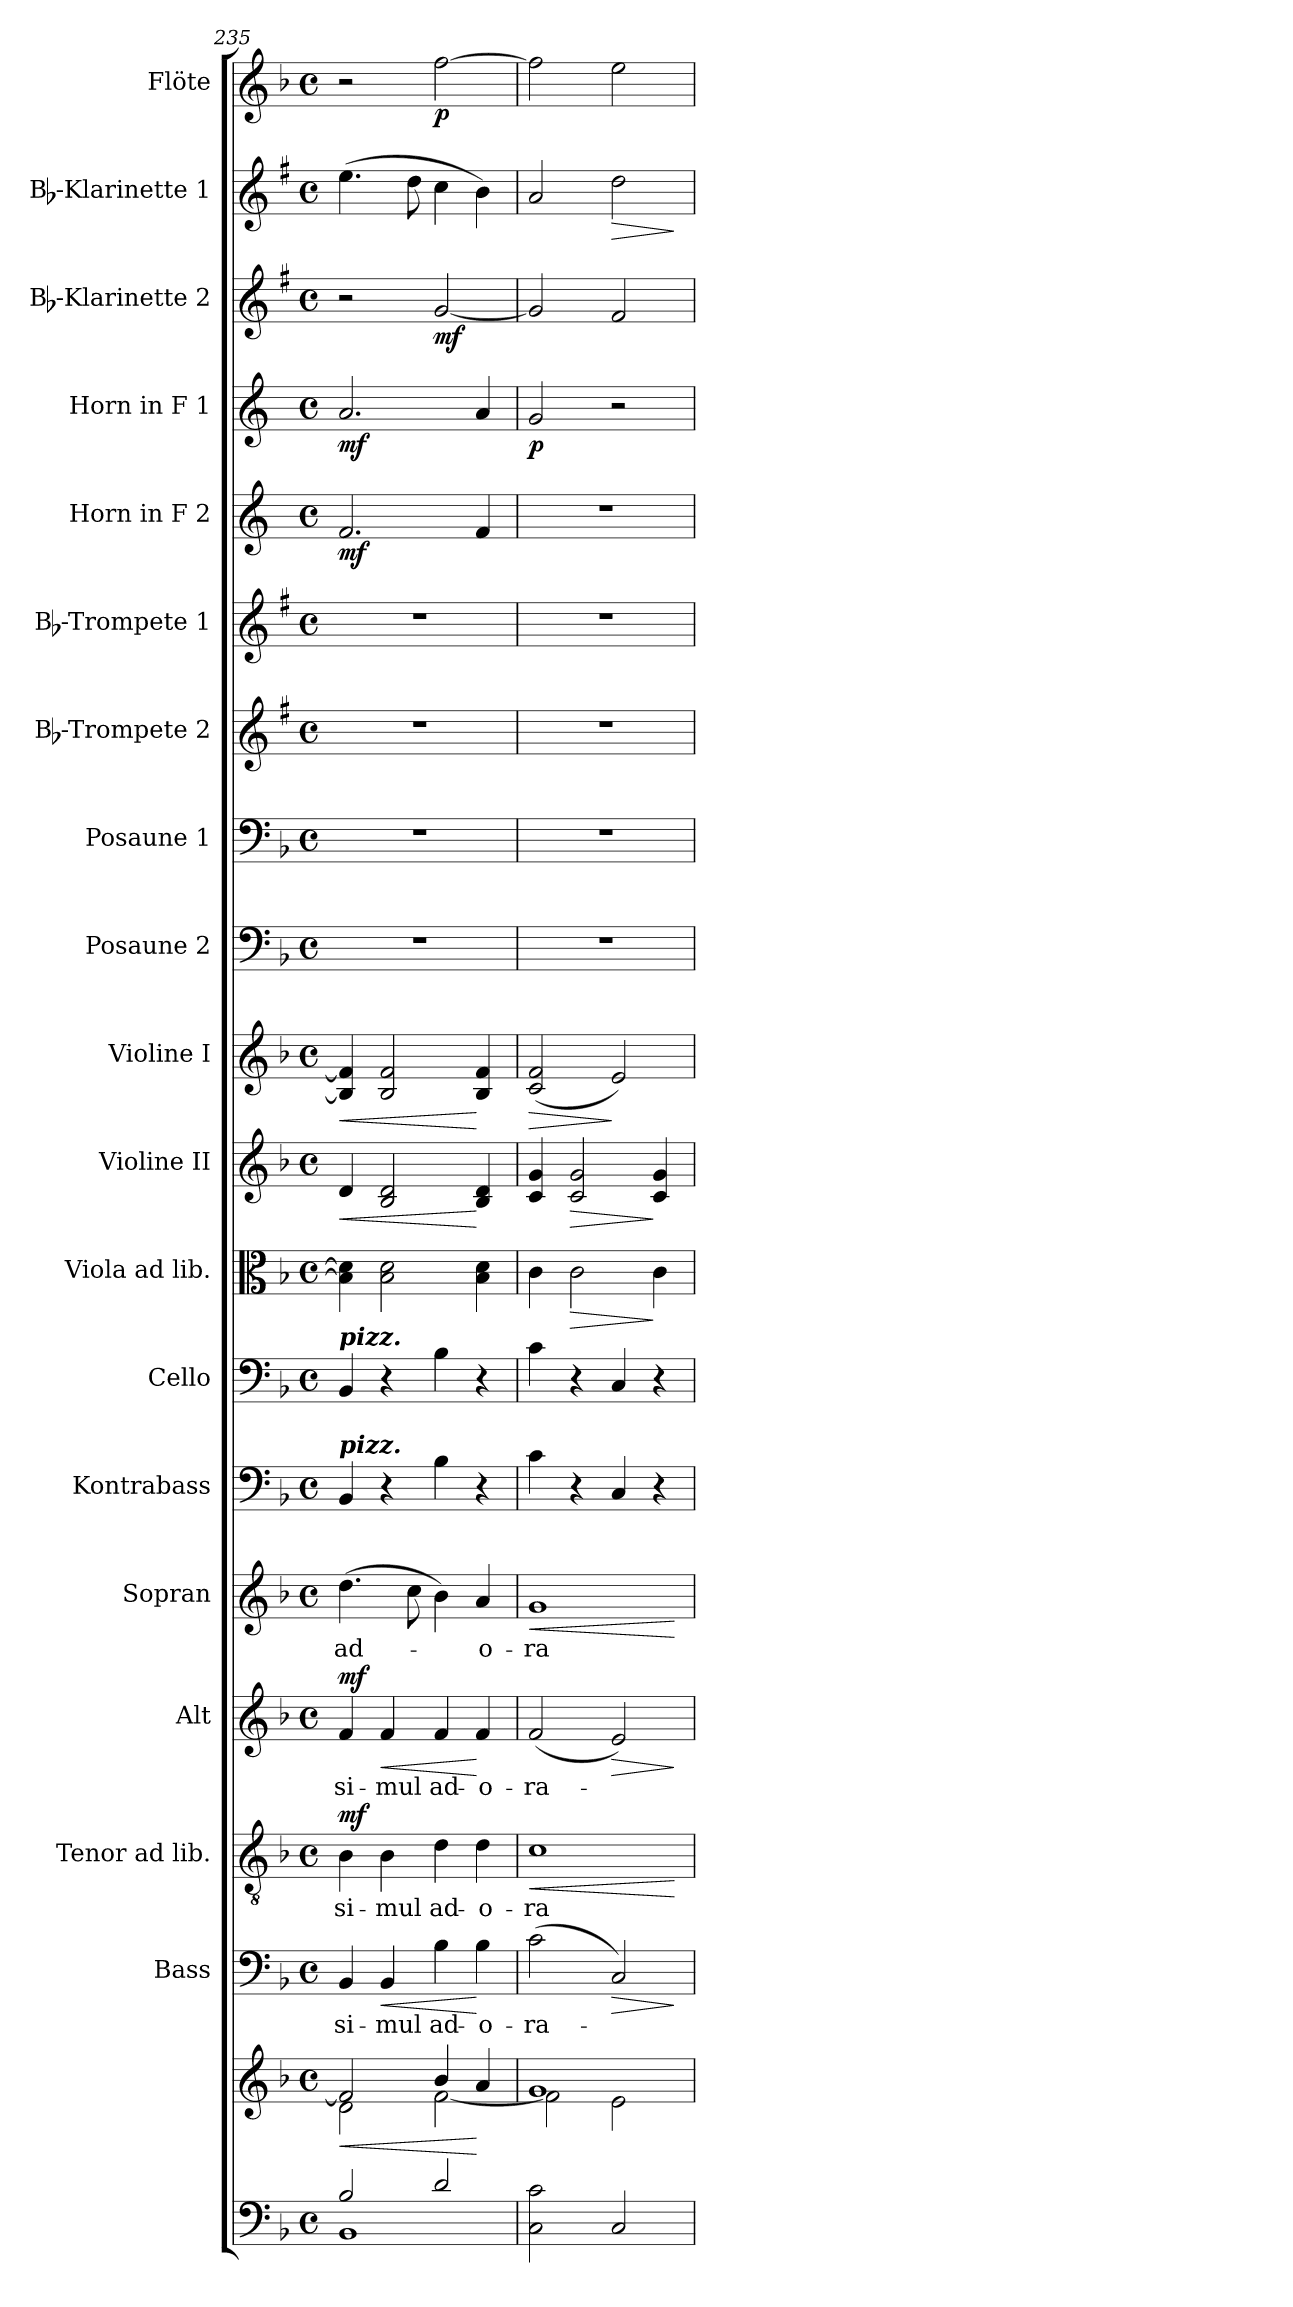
**kern	**kern	**dynam	**kern	**text	**dynam	**kern	**text	**dynam	**kern	**text	**dynam	**kern	**text	**dynam	**kern	**kern	**kern	**dynam	**kern	**dynam	**kern	**dynam	**kern	**kern	**kern	**kern	**kern	**dynam	**kern	**dynam	**kern	**dynam	**kern	**dynam	**kern	**dynam
*part19	*part19	*part19	*part18	*part18	*part18	*part17	*part17	*part17	*part16	*part16	*part16	*part15	*part15	*part15	*part14	*part13	*part12	*part12	*part11	*part11	*part10	*part10	*part9	*part8	*part7	*part6	*part5	*part5	*part4	*part4	*part3	*part3	*part2	*part2	*part1	*part1
*staff20	*staff19	*staff19/20	*staff18	*staff18	*staff18	*staff17	*staff17	*staff17	*staff16	*staff16	*staff16	*staff15	*staff15	*staff15	*staff14	*staff13	*staff12	*staff12	*staff11	*staff11	*staff10	*staff10	*staff9	*staff8	*staff7	*staff6	*staff5	*staff5	*staff4	*staff4	*staff3	*staff3	*staff2	*staff2	*staff1	*staff1
*	*	*	*I"Bass	*	*	*I"Tenor ad lib.	*	*	*I"Alt	*	*	*I"Sopran	*	*	*I"Kontrabass	*I"Cello	*I"Viola ad lib.	*	*I"Violine II	*	*I"Violine I	*	*I"Posaune 2	*I"Posaune 1	*I"Bb-Trompete 2	*I"Bb-Trompete 1	*I"Horn in F 2	*	*I"Horn in F 1	*	*I"Bb-Klarinette 2	*	*I"Bb-Klarinette 1	*	*I"Flöte	*
*	*	*	*I'B.	*	*	*I'T.	*	*	*I'A.	*	*	*I'S.	*	*	*I'Kb.	*	*I'Vla.	*	*I'Vl. II	*	*I'Vl. I	*	*I'Pos. 2	*I'Pos. 1	*I'Bb Trp. 2	*I'Bb Trp. 1	*	*	*	*	*I'Bb Kl. 2	*	*I'Bb Kl. 1	*	*I'Fl.	*
*clefF4	*clefG2	*	*clefF4	*	*	*clefGv2	*	*	*clefG2	*	*	*clefG2	*	*	*clefF4	*clefF4	*clefC3	*	*clefG2	*	*clefG2	*	*clefF4	*clefF4	*clefG2	*clefG2	*clefG2	*	*clefG2	*	*clefG2	*	*clefG2	*	*clefG2	*
*	*	*	*	*	*	*	*	*	*	*	*	*	*	*	*ITrd7c12	*	*	*	*	*	*	*	*	*	*ITrd1c2	*ITrd1c2	*ITrd4c7	*	*ITrd4c7	*	*ITrd1c2	*	*ITrd1c2	*	*	*
*k[b-]	*k[b-]	*	*k[b-]	*	*	*k[b-]	*	*	*k[b-]	*	*	*k[b-]	*	*	*k[b-]	*k[b-]	*k[b-]	*	*k[b-]	*	*k[b-]	*	*k[b-]	*k[b-]	*k[b-]	*k[b-]	*k[b-]	*	*k[b-]	*	*k[b-]	*	*k[b-]	*	*k[b-]	*
*F:	*F:	*	*F:	*	*	*F:	*	*	*F:	*	*	*F:	*	*	*F:	*F:	*F:	*	*F:	*	*F:	*	*F:	*F:	*F:	*F:	*F:	*	*F:	*	*F:	*	*F:	*	*F:	*
*M4/4	*M4/4	*	*M4/4	*	*	*M4/4	*	*	*M4/4	*	*	*M4/4	*	*	*M4/4	*M4/4	*M4/4	*	*M4/4	*	*M4/4	*	*M4/4	*M4/4	*M4/4	*M4/4	*M4/4	*	*M4/4	*	*M4/4	*	*M4/4	*	*M4/4	*
*met(c)	*met(c)	*	*met(c)	*	*	*met(c)	*	*	*met(c)	*	*	*met(c)	*	*	*met(c)	*met(c)	*met(c)	*	*met(c)	*	*met(c)	*	*met(c)	*met(c)	*met(c)	*met(c)	*met(c)	*	*met(c)	*	*met(c)	*	*met(c)	*	*met(c)	*
=235	=235	=235	=235	=235	=235	=235	=235	=235	=235	=235	=235	=235	=235	=235	=235	=235	=235	=235	=235	=235	=235	=235	=235	=235	=235	=235	=235	=235	=235	=235	=235	=235	=235	=235	=235	=235
*^	*	*	*	*	*	*	*	*	*	*	*	*	*	*	*	*	*	*	*	*	*	*	*	*	*	*	*	*	*	*	*	*	*	*	*	*
!	!	!	!	!	!	!	!	!	!	!	!	!	!	!	!	!	!LO:TX:a:Bi:t=pizz.	!	!	!	!	!	!	!	!	!	!	!	!	!	!	!	!	!	!	!	!
!	!	!	!	!	!	!	!	!	!	!	!	!	!	!	!	!LO:TX:a:Bi:t=pizz.	!	!	!	!	!	!	!	!	!	!	!	!	!	!	!	!	!	!	!	!	!
!	!	!	!LO:HP:b	!	!LO:LY:b	!	!	!LO:LY:b	!LO:DY:a	!	!LO:LY:b	!LO:DY:a	!	!LO:LY:b	!	!	!	!	!	!	!LO:HP:b	!	!LO:HP:b	!	!	!	!	!	!LO:DY:b	!	!LO:DY:b	!	!	!	!	!	!
*	*	*^	*	*	*	*	*	*	*	*	*	*	*	*	*	*	*	*	*	*	*	*	*	*	*	*	*	*	*	*	*	*	*	*	*	*	*
2B-/	1BB-	2f/]	2d\	<	4BB-/	si-	.	4B-\	si-	mf	4f/	si-	mf	(>4.dd\	ad-	.	4BBB-/	4BB-/	4B-\] 4d\]	.	4d/	<	4B-/] 4f/]	<	1r	1r	1r	1r	2.B-/	mf	2.d/	mf	2r	.	(>4.dd\	.	2r	.
!	!	!	!	!	!	!LO:LY:b	!LO:HP:b	!	!LO:LY:b	!	!	!LO:LY:b	!LO:HP:b	!	!	!	!	!	!	!	!	!	!	!	!	!	!	!	!	!	!	!	!	!	!	!	!	!
.	.	.	.	.	4BB-/	-mul	<	4B-\	-mul	.	4f/	-mul	<	.	.	.	4r	4r	2B-\ 2d\	.	2B-/ 2d/	.	2B-/ 2f/	.	.	.	.	.	.	.	.	.	.	.	.	.	.	.
.	.	.	.	.	.	.	.	.	.	.	.	.	.	8cc\	.	.	.	.	.	.	.	.	.	.	.	.	.	.	.	.	.	.	.	.	8cc\	.	.	.
!	!	!	!	!	!	!LO:LY:b	!	!	!LO:LY:b	!	!	!LO:LY:b	!	!	!	!	!	!	!	!	!	!	!	!	!	!	!	!	!	!	!	!	!	!LO:DY:b	!	!	!	!LO:DY:b
2d/	.	4b-/	[<2f\	.	4B-\	ad-	.	4d\	ad-	.	4f/	ad-	.	4b-\)	.	.	4BB-\	4B-\	.	.	.	.	.	.	.	.	.	.	.	.	.	.	[2f/	mf	4b-\	.	[2ff\	p
!	!	!	!	!	!	!LO:LY:b	!	!	!LO:LY:b	!	!	!LO:LY:b	!	!	!LO:LY:b	!	!	!	!	!	!	!	!	!	!	!	!	!	!	!	!	!	!	!	!	!	!	!
.	.	4a/	.	[	4B-\	-o-	[	4d\	-o-	.	4f/	-o-	[	4a/	-o-	.	4r	4r	4B-\ 4d\	.	4B-/ 4d/	[	4B-/ 4f/	[	.	.	.	.	4B-/	.	4d/	.	.	.	4a\)	.	.	.
*v	*v	*	*	*	*	*	*	*	*	*	*	*	*	*	*	*	*	*	*	*	*	*	*	*	*	*	*	*	*	*	*	*	*	*	*	*	*	*
=236	=236	=236	=236	=236	=236	=236	=236	=236	=236	=236	=236	=236	=236	=236	=236	=236	=236	=236	=236	=236	=236	=236	=236	=236	=236	=236	=236	=236	=236	=236	=236	=236	=236	=236	=236	=236	=236
!	!	!	!	!	!LO:LY:b	!	!	!LO:LY:b	!LO:HP:b	!	!LO:LY:b	!	!	!LO:LY:b	!LO:HP:b	!	!	!	!	!	!	!	!LO:HP:b	!	!	!	!	!	!	!	!LO:DY:b	!	!	!	!	!	!
2C\ 2c\	1g	2f\]	.	(>2c\	-ra-	.	1c	-ra-	<	(<2f/	-ra-	.	1g	-ra-	<	4C\	4c\	4c\	.	4c/ 4g/	.	(<2c/ 2f/	>	1r	1r	1r	1r	1r	.	2c/	p	2f/]	.	2g/	.	2ff\]	.
!	!	!	!	!	!	!	!	!	!	!	!	!	!	!	!	!	!	!	!LO:HP:b	!	!LO:HP:b	!	!	!	!	!	!	!	!	!	!	!	!	!	!	!	!
.	.	.	.	.	.	.	.	.	.	.	.	.	.	.	.	4r	4r	2c\	>	2c/ 2g/	>	.	.	.	.	.	.	.	.	.	.	.	.	.	.	.	.
!	!	!	!	!	!	!LO:HP:b	!	!	!	!	!	!LO:HP:b	!	!	!	!	!	!	!	!	!	!	!	!	!	!	!	!	!	!	!	!	!	!	!LO:HP:b	!	!
2C/	.	2e\	.	2C/)	.	>	.	.	.	2e/)	.	>	.	.	.	4CC/	4C/	.	.	.	.	2e/)	]	.	.	.	.	.	.	2r	.	2e/	.	2cc\	>	2ee\	.
.	.	.	.	.	.	.	.	.	.	.	.	.	.	.	.	4r	4r	4c\	]	4c/ 4g/	]	.	.	.	.	.	.	.	.	.	.	.	.	.	.	.	.
*	*v	*v	*	*	*	*	*	*	*	*	*	*	*	*	*	*	*	*	*	*	*	*	*	*	*	*	*	*	*	*	*	*	*	*	*	*	*
.	.	.	.	.	]	.	.	[	.	.	]	.	.	[	.	.	.	.	.	.	.	.	.	.	.	.	.	.	.	.	.	.	.	]	.	.
=	=	=	=	=	=	=	=	=	=	=	=	=	=	=	=	=	=	=	=	=	=	=	=	=	=	=	=	=	=	=	=	=	=	=	=	=
*-	*-	*-	*-	*-	*-	*-	*-	*-	*-	*-	*-	*-	*-	*-	*-	*-	*-	*-	*-	*-	*-	*-	*-	*-	*-	*-	*-	*-	*-	*-	*-	*-	*-	*-	*-	*-
